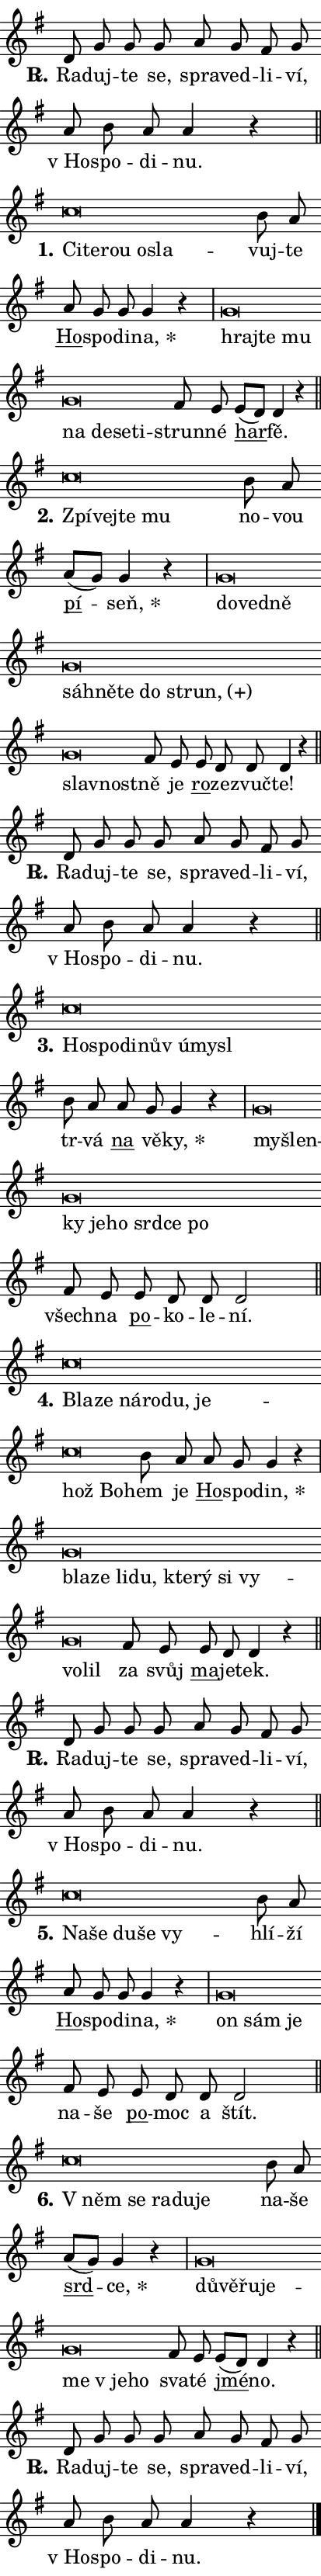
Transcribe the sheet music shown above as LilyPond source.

\version "2.22.1"
\header { tagline = "" }
\paper {
  indent = 0\cm
  top-margin = 0\cm
  right-margin = 0\cm
  bottom-margin = 0\cm
  left-margin = 0\cm
  paper-width = 7\cm
  page-breaking = #ly:one-page-breaking
  system-system-spacing.basic-distance = #11
  score-system-spacing.basic-distance = #11
  ragged-last = ##f
}


%% Author: Thomas Morley
%% https://lists.gnu.org/archive/html/lilypond-user/2020-05/msg00002.html
#(define (line-position grob)
"Returns position of @var[grob} in current system:
   @code{'start}, if at first time-step
   @code{'end}, if at last time-step
   @code{'middle} otherwise
"
  (let* ((col (ly:item-get-column grob))
         (ln (ly:grob-object col 'left-neighbor))
         (rn (ly:grob-object col 'right-neighbor))
         (col-to-check-left (if (ly:grob? ln) ln col))
         (col-to-check-right (if (ly:grob? rn) rn col))
         (break-dir-left
           (and
             (ly:grob-property col-to-check-left 'non-musical #f)
             (ly:item-break-dir col-to-check-left)))
         (break-dir-right
           (and
             (ly:grob-property col-to-check-right 'non-musical #f)
             (ly:item-break-dir col-to-check-right))))
        (cond ((eqv? 1 break-dir-left) 'start)
              ((eqv? -1 break-dir-right) 'end)
              (else 'middle))))

#(define (tranparent-at-line-position vctor)
  (lambda (grob)
  "Relying on @code{line-position} select the relevant enry from @var{vctor}.
Used to determine transparency,"
    (case (line-position grob)
      ((end) (not (vector-ref vctor 0)))
      ((middle) (not (vector-ref vctor 1)))
      ((start) (not (vector-ref vctor 2))))))

noteHeadBreakVisibility =
#(define-music-function (break-visibility)(vector?)
"Makes @code{NoteHead}s transparent relying on @var{break-visibility}"
#{
  \override NoteHead.transparent =
    #(tranparent-at-line-position break-visibility)
#})

#(define delete-ledgers-for-transparent-note-heads
  (lambda (grob)
    "Reads whether a @code{NoteHead} is transparent.
If so this @code{NoteHead} is removed from @code{'note-heads} from
@var{grob}, which is supposed to be @code{LedgerLineSpanner}.
As a result ledgers are not printed for this @code{NoteHead}"
    (let* ((nhds-array (ly:grob-object grob 'note-heads))
           (nhds-list
             (if (ly:grob-array? nhds-array)
                 (ly:grob-array->list nhds-array)
                 '()))
           ;; Relies on the transparent-property being done before
           ;; Staff.LedgerLineSpanner.after-line-breaking is executed.
           ;; This is fragile ...
           (to-keep
             (remove
               (lambda (nhd)
                 (ly:grob-property nhd 'transparent #f))
               nhds-list)))
      ;; TODO find a better method to iterate over grob-arrays, similiar
      ;; to filter/remove etc for lists
      ;; For now rebuilt from scratch
      (set! (ly:grob-object grob 'note-heads)  '())
      (for-each
        (lambda (nhd)
          (ly:pointer-group-interface::add-grob grob 'note-heads nhd))
        to-keep))))

hideNotes = {
  \noteHeadBreakVisibility #begin-of-line-visible
}
unHideNotes = {
  \noteHeadBreakVisibility #all-visible
}

% work-around for resetting accidentals
% https://lilypond.org/doc/v2.23/Documentation/notation/displaying-rhythms#unmetered-music
cadenzaMeasure = {
  \cadenzaOff
  \partial 1024 s1024
  \cadenzaOn
}

#(define-markup-command (accent layout props text) (markup?)
  "Underline accented syllable"
  (interpret-markup layout props
    #{\markup \override #'(offset . 4.3) \underline { #text }#}))

responsum = \markup \concat {
  "R" \hspace #-1.05 \path #0.1 #'((moveto 0 0.07) (lineto 0.9 0.8)) \hspace #0.05 "."
}

\layout {
    \context {
        \Staff
        \remove "Time_signature_engraver"
        \override LedgerLineSpanner.after-line-breaking = #delete-ledgers-for-transparent-note-heads
    }
    \context {
        \Voice {
            \override NoteHead.output-attributes = #'((class . "notehead"))
            \override Hairpin.height = #0.55
        }
    }
    \context {
        \Lyrics {
            \override StanzaNumber.output-attributes = #'((class . "stanzanumber"))
            \override LyricSpace.minimum-distance = #0.9
            \override LyricText.font-name = #"TeX Gyre Schola"
            \override LyricText.font-size = 1
            \override StanzaNumber.font-name = #"TeX Gyre Schola Bold"
            \override StanzaNumber.font-size = 1
        }
    }
}

% magnetic-lyrics.ily
%
%   written by
%     Jean Abou Samra <jean@abou-samra.fr>
%     Werner Lemberg <wl@gnu.org>
%
%   adapted by
%     Jiri Hon <jiri.hon@gmail.com>
%
% Version 2022-Apr-15

% https://www.mail-archive.com/lilypond-user@gnu.org/msg149350.html

#(define (Left_hyphen_pointer_engraver context)
   "Collect syllable-hyphen-syllable occurrences in lyrics and store
them in properties.  This engraver only looks to the left.  For
example, if the lyrics input is @code{foo -- bar}, it does the
following.

@itemize @bullet
@item
Set the @code{text} property of the @code{LyricHyphen} grob between
@q{foo} and @q{bar} to @code{foo}.

@item
Set the @code{left-hyphen} property of the @code{LyricText} grob with
text @q{foo} to the @code{LyricHyphen} grob between @q{foo} and
@q{bar}.
@end itemize

Use this auxiliary engraver in combination with the
@code{lyric-@/text::@/apply-@/magnetic-@/offset!} hook."
   (let ((hyphen #f)
         (text #f))
     (make-engraver
      (acknowledgers
       ((lyric-syllable-interface engraver grob source-engraver)
        (set! text grob)))
      (end-acknowledgers
       ((lyric-hyphen-interface engraver grob source-engraver)
        ;(when (not (grob::has-interface grob 'lyric-space-interface))
          (set! hyphen grob)));)
      ((stop-translation-timestep engraver)
       (when (and text hyphen)
         (ly:grob-set-object! text 'left-hyphen hyphen))
       (set! text #f)
       (set! hyphen #f)))))

#(define (lyric-text::apply-magnetic-offset! grob)
   "If the space between two syllables is less than the value in
property @code{LyricText@/.details@/.squash-threshold}, move the right
syllable to the left so that it gets concatenated with the left
syllable.

Use this function as a hook for
@code{LyricText@/.after-@/line-@/breaking} if the
@code{Left_@/hyphen_@/pointer_@/engraver} is active."
   (let ((hyphen (ly:grob-object grob 'left-hyphen #f)))
     (when hyphen
       (let ((left-text (ly:spanner-bound hyphen LEFT)))
         (when (grob::has-interface left-text 'lyric-syllable-interface)
           (let* ((common (ly:grob-common-refpoint grob left-text X))
                  (this-x-ext (ly:grob-extent grob common X))
                  (left-x-ext
                   (begin
                     ;; Trigger magnetism for left-text.
                     (ly:grob-property left-text 'after-line-breaking)
                     (ly:grob-extent left-text common X)))
                  ;; `delta` is the gap width between two syllables.
                  (delta (- (interval-start this-x-ext)
                            (interval-end left-x-ext)))
                  (details (ly:grob-property grob 'details))
                  (threshold (assoc-get 'squash-threshold details 0.2)))
             (when (< delta threshold)
               (let* (;; We have to manipulate the input text so that
                      ;; ligatures crossing syllable boundaries are not
                      ;; disabled.  For languages based on the Latin
                      ;; script this is essentially a beautification.
                      ;; However, for non-Western scripts it can be a
                      ;; necessity.
                      (lt (ly:grob-property left-text 'text))
                      (rt (ly:grob-property grob 'text))
                      (is-space (grob::has-interface hyphen 'lyric-space-interface))
                      (space (if is-space " " ""))
                      (space-markup (grob-interpret-markup grob " "))
                      (space-size (interval-length (ly:stencil-extent space-markup X)))
                      (extra-delta (if is-space space-size 0))
                      ;; Append new syllable.
                      (ltrt-space (if (and (string? lt) (string? rt))
                                (string-append lt space rt)
                                (make-concat-markup (list lt space rt))))
                      ;; Right-align `ltrt` to the right side.
                      (ltrt-space-markup (grob-interpret-markup
                               grob
                               (make-translate-markup
                                (cons (interval-length this-x-ext) 0)
                                (make-right-align-markup ltrt-space)))))
                 (begin
                   ;; Don't print `left-text`.
                   (ly:grob-set-property! left-text 'stencil #f)
                   ;; Set text and stencil (which holds all collected
                   ;; syllables so far) and shift it to the left.
                   (ly:grob-set-property! grob 'text ltrt-space)
                   (ly:grob-set-property! grob 'stencil ltrt-space-markup)
                   (ly:grob-translate-axis! grob (- (- delta extra-delta)) X))))))))))


#(define (lyric-hyphen::displace-bounds-first grob)
   ;; Make very sure this callback isn't triggered too early.
   (let ((left (ly:spanner-bound grob LEFT))
         (right (ly:spanner-bound grob RIGHT)))
     (ly:grob-property left 'after-line-breaking)
     (ly:grob-property right 'after-line-breaking)
     (ly:lyric-hyphen::print grob)))

squashThreshold = #0.4

\layout {
  \context {
    \Lyrics
    \consists #Left_hyphen_pointer_engraver
    \override LyricText.after-line-breaking =
      #lyric-text::apply-magnetic-offset!
    \override LyricHyphen.stencil = #lyric-hyphen::displace-bounds-first
    \override LyricText.details.squash-threshold = \squashThreshold
    \override LyricHyphen.minimum-distance = 0
    \override LyricHyphen.minimum-length = \squashThreshold
  }
}

squash = \override LyricText.details.squash-threshold = 9999
unSquash = \override LyricText.details.squash-threshold = \squashThreshold

left = \override LyricText.self-alignment-X = #LEFT
unLeft = \revert LyricText.self-alignment-X

starOffset = #(lambda (grob) 
                (let ((x_offset (ly:self-alignment-interface::aligned-on-x-parent grob)))
                  (if (= x_offset 0) 0 (+ x_offset 1.2))))

star = #(define-music-function (syllable)(string?)
"Append star separator at the end of a syllable"
#{
  \once \override LyricText.X-offset = #starOffset
  \lyricmode { \markup {
    #syllable
    \override #'((font-name . "TeX Gyre Schola Bold")) \hspace #0.2 \lower #0.65 \larger "*"
  } }
#})

starAccent = #(define-music-function (syllable)(string?)
"Append star separator at the end of a syllable and make accent"
#{
  \once \override LyricText.X-offset = #starOffset
  \lyricmode { \markup {
    \accent #syllable
    \override #'((font-name . "TeX Gyre Schola Bold")) \hspace #0.2 \lower #0.65 \larger "*"
  } }
#})

breath = #(define-music-function (syllable)(string?)
"Append breathing indicator at the end of a syllable"
#{
  \lyricmode { \markup { #syllable "+" } }
#})

optionalBreath = #(define-music-function (syllable)(string?)
"Append optional breathing indicator at the end of a syllable"
#{
  \lyricmode { \markup { #syllable "(+)" } }
#})


\score {
    <<
        \new Voice = "melody" { \cadenzaOn \key g \major \relative { d'8 g g g a g \bar "" fis g \bar "" a b a a4 r \cadenzaMeasure \bar "||" \break }
\relative { c''\breve*1/16 \hideNotes \breve*1/16 \bar "" \breve*1/16 \bar "" \breve*1/16 \breve*1/16 \bar "" \unHideNotes b8 a \bar "" a g g g4 r \cadenzaMeasure \bar "|" g\breve*1/16 \hideNotes \breve*1/16 \bar "" \breve*1/16 \bar "" \breve*1/16 \bar "" \breve*1/16 \bar "" \breve*1/16 \breve*1/16 \bar "" \unHideNotes fis8 e \bar "" e[( d)] d4 r \cadenzaMeasure \bar "||" \break }
\relative { c''\breve*1/16 \hideNotes \breve*1/16 \bar "" \breve*1/16 \breve*1/16 \bar "" \unHideNotes b8 a \bar "" a[( g)] g4 r \cadenzaMeasure \bar "|" g\breve*1/16 \hideNotes \breve*1/16 \bar "" \breve*1/16 \bar "" \breve*1/16 \bar "" \breve*1/16 \bar "" \breve*1/16 \bar "" \breve*1/16 \bar "" \breve*1/16 \bar "" \breve*1/16 \breve*1/16 \bar "" \unHideNotes fis8 e \bar "" e d d d4 r \cadenzaMeasure \bar "||" \break }
\relative { d'8 g g g a g \bar "" fis g \bar "" a b a a4 r \cadenzaMeasure \bar "||" \break }
\relative { c''\breve*1/16 \hideNotes \breve*1/16 \bar "" \breve*1/16 \bar "" \breve*1/16 \bar "" \breve*1/16 \bar "" \breve*1/16 \breve*1/16 \bar "" \unHideNotes b8 a \bar "" a g g4 r \cadenzaMeasure \bar "|" g\breve*1/16 \hideNotes \breve*1/16 \bar "" \breve*1/16 \bar "" \breve*1/16 \bar "" \breve*1/16 \bar "" \breve*1/16 \bar "" \breve*1/16 \breve*1/16 \bar "" \unHideNotes fis8 e \bar "" e d d d2 \cadenzaMeasure \bar "||" \break }
\relative { c''\breve*1/16 \hideNotes \breve*1/16 \bar "" \breve*1/16 \bar "" \breve*1/16 \bar "" \breve*1/16 \bar "" \breve*1/16 \bar "" \breve*1/16 \breve*1/16 \bar "" \unHideNotes b8 a \bar "" a g g4 r \cadenzaMeasure \bar "|" g\breve*1/16 \hideNotes \breve*1/16 \bar "" \breve*1/16 \bar "" \breve*1/16 \bar "" \breve*1/16 \bar "" \breve*1/16 \bar "" \breve*1/16 \bar "" \breve*1/16 \bar "" \breve*1/16 \breve*1/16 \bar "" \unHideNotes fis8 e \bar "" e d d4 r \cadenzaMeasure \bar "||" \break }
\relative { d'8 g g g a g \bar "" fis g \bar "" a b a a4 r \cadenzaMeasure \bar "||" \break }
\relative { c''\breve*1/16 \hideNotes \breve*1/16 \bar "" \breve*1/16 \bar "" \breve*1/16 \breve*1/16 \bar "" \unHideNotes b8 a \bar "" a g g g4 r \cadenzaMeasure \bar "|" g\breve*1/16 \hideNotes \breve*1/16 \breve*1/16 \bar "" \unHideNotes fis8 e \bar "" e d d d2 \cadenzaMeasure \bar "||" \break }
\relative { c''\breve*1/16 \hideNotes \breve*1/16 \bar "" \breve*1/16 \bar "" \breve*1/16 \breve*1/16 \bar "" \unHideNotes b8 a \bar "" a[( g)] g4 r \cadenzaMeasure \bar "|" g\breve*1/16 \hideNotes \breve*1/16 \bar "" \breve*1/16 \bar "" \breve*1/16 \bar "" \breve*1/16 \bar "" \breve*1/16 \breve*1/16 \bar "" \unHideNotes fis8 e \bar "" e[( d)] d4 r \cadenzaMeasure \bar "||" \break }
\relative { d'8 g g g a g \bar "" fis g \bar "" a b a a4 r \cadenzaMeasure \bar "||" \break } \bar "|." }
        \new Lyrics \lyricsto "melody" { \lyricmode { \set stanza = \responsum
Ra -- duj -- te se, spra -- ved -- li -- ví, "v Ho" -- spo -- di -- nu.
\set stanza = "1."
\left Ci -- \squash te -- rou o -- sla -- \unLeft \unSquash vuj -- te \markup \accent Ho -- spo -- di -- \star na, \left hraj -- \squash te mu na de -- se -- ti -- \unLeft \unSquash strun -- né \markup \accent har -- fě.
\set stanza = "2."
\left Zpí -- \squash vej -- te mu \unLeft \unSquash no -- vou \markup \accent pí -- \star seň, \left do -- \squash ved -- ně sáh -- ně -- te do \optionalBreath strun, slav -- nost -- \unLeft \unSquash ně je \markup \accent ro -- ze -- zvuč -- te!
\set stanza = \responsum
Ra -- duj -- te se, spra -- ved -- li -- ví, "v Ho" -- spo -- di -- nu.
\set stanza = "3."
\left Ho -- \squash spo -- di -- nův ú -- my -- sl \unLeft \unSquash tr -- vá \markup \accent na vě -- \star ky, \left my -- \squash šlen -- ky je -- ho srd -- ce po \unLeft \unSquash všech -- na \markup \accent po -- ko -- le -- ní.
\set stanza = "4."
\left Bla -- \squash ze ná -- ro -- du, je -- hož Bo -- \unLeft \unSquash hem je \markup \accent Ho -- spo -- \star din, \left bla -- \squash ze li -- du, kte -- rý si vy -- vo -- lil \unLeft \unSquash za svůj \markup \accent ma -- je -- tek.
\set stanza = \responsum
Ra -- duj -- te se, spra -- ved -- li -- ví, "v Ho" -- spo -- di -- nu.
\set stanza = "5."
\left Na -- \squash še du -- še vy -- \unLeft \unSquash hlí -- ží \markup \accent Ho -- spo -- di -- \star na, \left on \squash sám je \unLeft \unSquash na -- še \markup \accent po -- moc a štít.
\set stanza = "6."
\left "V něm" \squash se ra -- du -- je \unLeft \unSquash na -- še \markup \accent srd -- \star ce, \left dů -- \squash vě -- řu -- je -- me "v je" -- ho \unLeft \unSquash sva -- té \markup \accent jmé -- no.
\set stanza = \responsum
Ra -- duj -- te se, spra -- ved -- li -- ví, "v Ho" -- spo -- di -- nu. } }
    >>
    \layout {}
}
